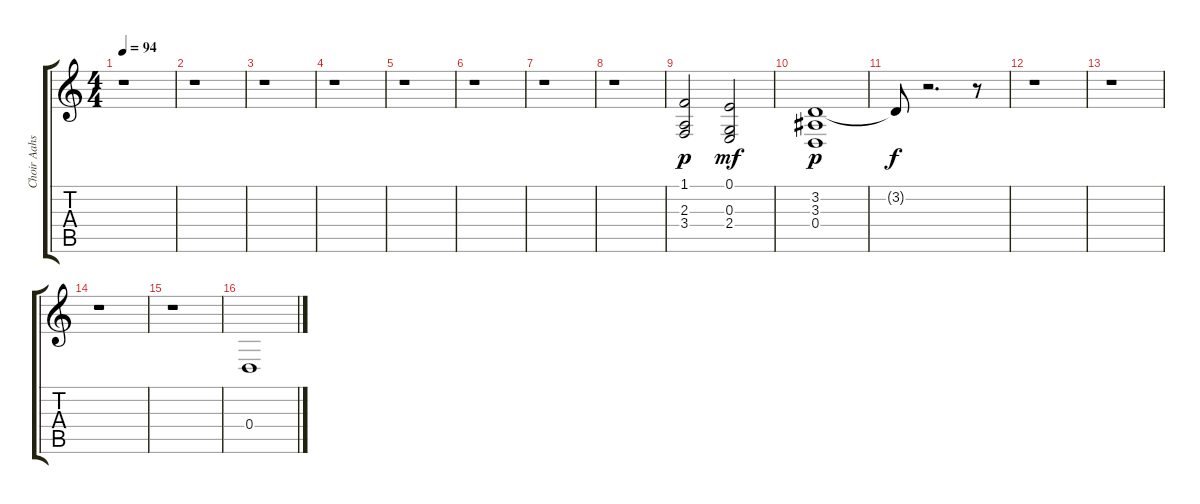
\track ("Choir Aahs              " "Choir Aahs") {instrument clavinet}
\staff {score tabs}
\tuning (E4 B3 G3 D3 A2 E2) {hide}
\ts (4 4)
\tempo 94
\clef g2
\ks c
r.1{dy f} |
r.1 |
r.1 |
r.1 |
r.1 |
r.1 |
r.1 |
r.1 |
(1.1 2.3 3.4).2{dy p} (0.1 0.3 2.4).2{dy mf} |
(3.2 3.3 0.4).1{dy p} |
3.2{t}.8{dy f} r.2{d} r.8 |
r.1 |
r.1 |
r.1 |
r.1 |
0.4.1
